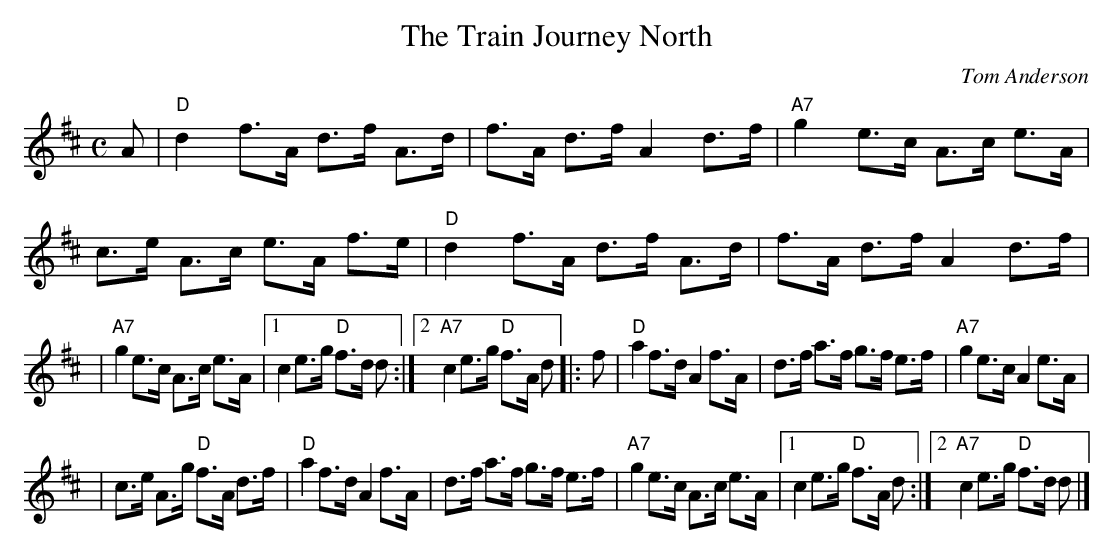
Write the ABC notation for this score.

X:1
T: The Train Journey North
C: Tom Anderson
M: C
L: 1/8
K: D
A \
| "D"d2 f>A d>f A>d | f>A d>f A2 d>f | "A7"g2 e>c A>c e>A | c>e A>c e>A f>e | "D"d2 f>A d>f A>d | f>A d>f A2 d>f |
| "A7"g2 e>c A>c e>A |1 c2 e>g "D"f>d d :|2 "A7"c2 e>g "D"f>A d |: f | "D"a2 f>d A2 f>A | d>f a>f g>f e>f | "A7"g2 e>c A2 e>A |
| c>e A>g "D"f>A d>f | "D"a2 f>d A2 f>A | d>f a>f g>f e>f | "A7"g2 e>c A>c e>A |1 c2 e>g "D"f>A d :|2 "A7"c2 e>g "D"f>d d |]
